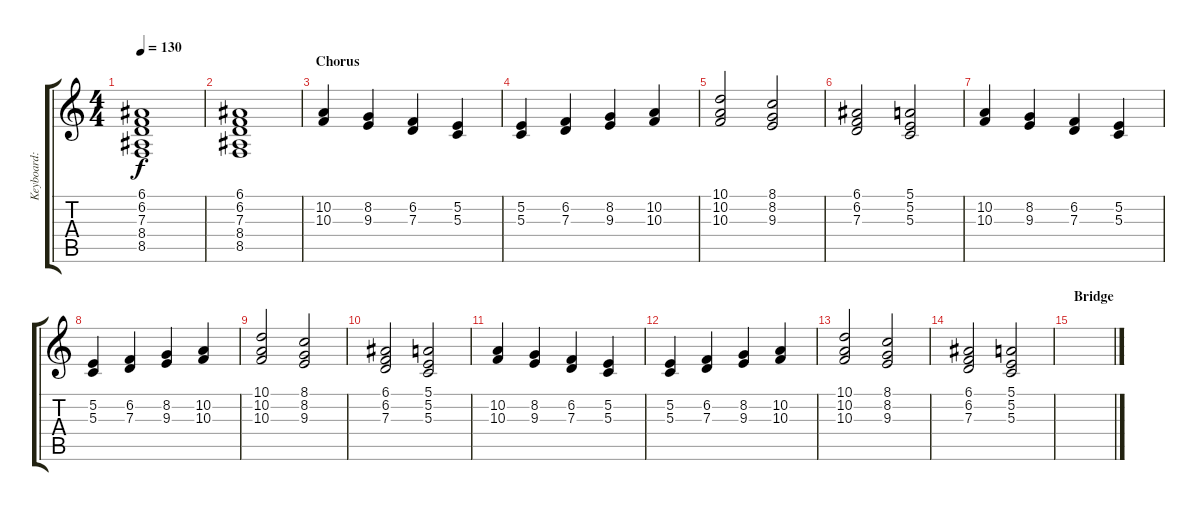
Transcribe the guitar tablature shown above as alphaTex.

\track ("Keyboard: Strings" "Keyboard: ") {instrument stringensemble1}
\staff {score tabs}
\tuning (E4 B3 G3 D3 A2 E2) {hide}
\ts (4 4)
\tempo 130
\clef g2
\ks c
(6.1 6.2 7.3 8.4 8.5).1{dy f} |
(6.1 6.2 7.3 8.4 8.5).1 |
\section ("" "Chorus")
(10.2 10.3).4 (8.2 9.3).4 (6.2 7.3).4 (5.2 5.3).4 |
(5.2 5.3).4 (6.2 7.3).4 (8.2 9.3).4 (10.2 10.3).4 |
(10.1 10.2 10.3).2 (8.1 8.2 9.3).2 |
(6.1 6.2 7.3).2 (5.1 5.2 5.3).2 |
(10.2 10.3).4 (8.2 9.3).4 (6.2 7.3).4 (5.2 5.3).4 |
(5.2 5.3).4 (6.2 7.3).4 (8.2 9.3).4 (10.2 10.3).4 |
(10.1 10.2 10.3).2 (8.1 8.2 9.3).2 |
(6.1 6.2 7.3).2 (5.1 5.2 5.3).2 |
(10.2 10.3).4 (8.2 9.3).4 (6.2 7.3).4 (5.2 5.3).4 |
(5.2 5.3).4 (6.2 7.3).4 (8.2 9.3).4 (10.2 10.3).4 |
(10.1 10.2 10.3).2 (8.1 8.2 9.3).2 |
(6.1 6.2 7.3).2 (5.1 5.2 5.3).2 |
\section ("" "Bridge")
